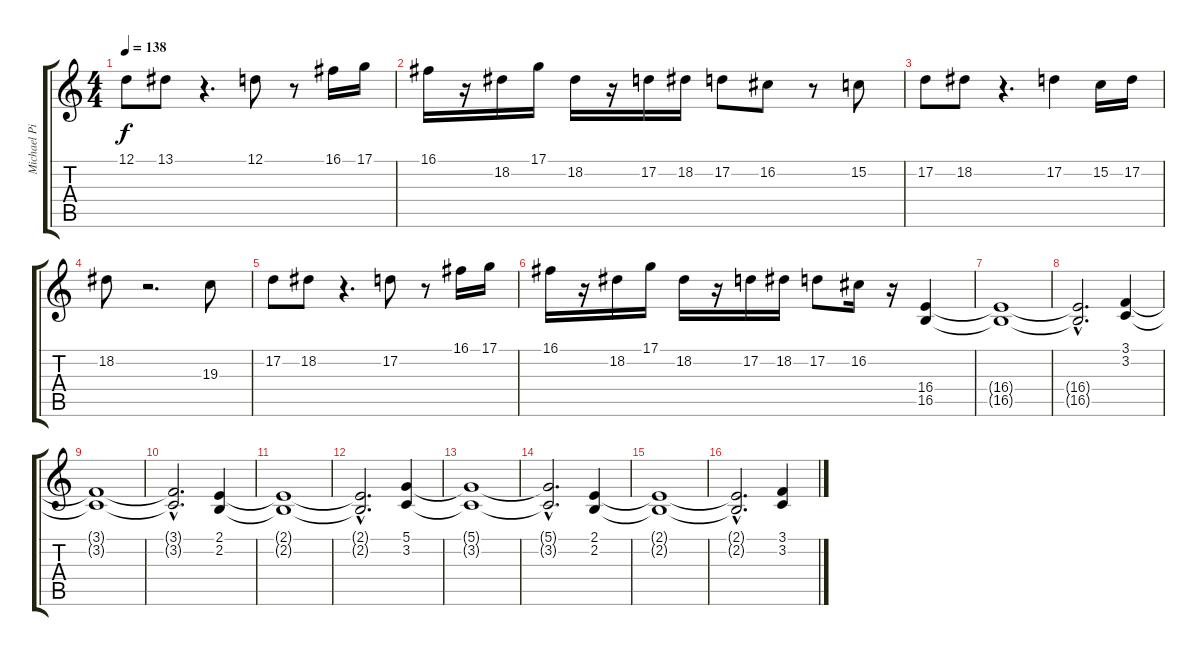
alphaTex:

\track ("Michael Pinella" "Michael Pi") {instrument stringensemble1}
\staff {score tabs}
\tuning (D4 A3 F3 C3 G2 D2) {hide}
\ts (4 4)
\tempo 138
\clef g2
\ks c
12.1.8{dy f} 13.1.8 r.4{d} 12.1.8 r.8 16.1.16 17.1.16 |
16.1.16 r.16 18.2.16 17.1.16 18.2.16 r.16 17.2.16 18.2.16 17.2.8 16.2.8 r.8 15.2.8 |
17.2.8 18.2.8 r.4{d} 17.2.4 15.2.16 17.2.16 |
18.2.8 r.2{d} 19.3.8 |
17.2.8 18.2.8 r.4{d} 17.2.8 r.8 16.1.16 17.1.16 |
16.1.16 r.16 18.2.16 17.1.16 18.2.16 r.16 17.2.16 18.2.16 17.2.8 16.2.16 r.16 (16.4 16.5).4 |
(16.4{t} 16.5{t}).1 |
(16.4{hac t} 16.5{hac t}).2{d} (3.1 3.2).4 |
(3.1{t} 3.2{t}).1 |
(3.1{hac t} 3.2{hac t}).2{d} (2.1 2.2).4 |
(2.1{t} 2.2{t}).1 |
(2.1{hac t} 2.2{hac t}).2{d} (5.1 3.2).4 |
(5.1{t} 3.2{t}).1 |
(5.1{hac t} 3.2{hac t}).2{d} (2.1 2.2).4 |
(2.1{t} 2.2{t}).1 |
(2.1{hac t} 2.2{hac t}).2{d} (3.1 3.2).4
